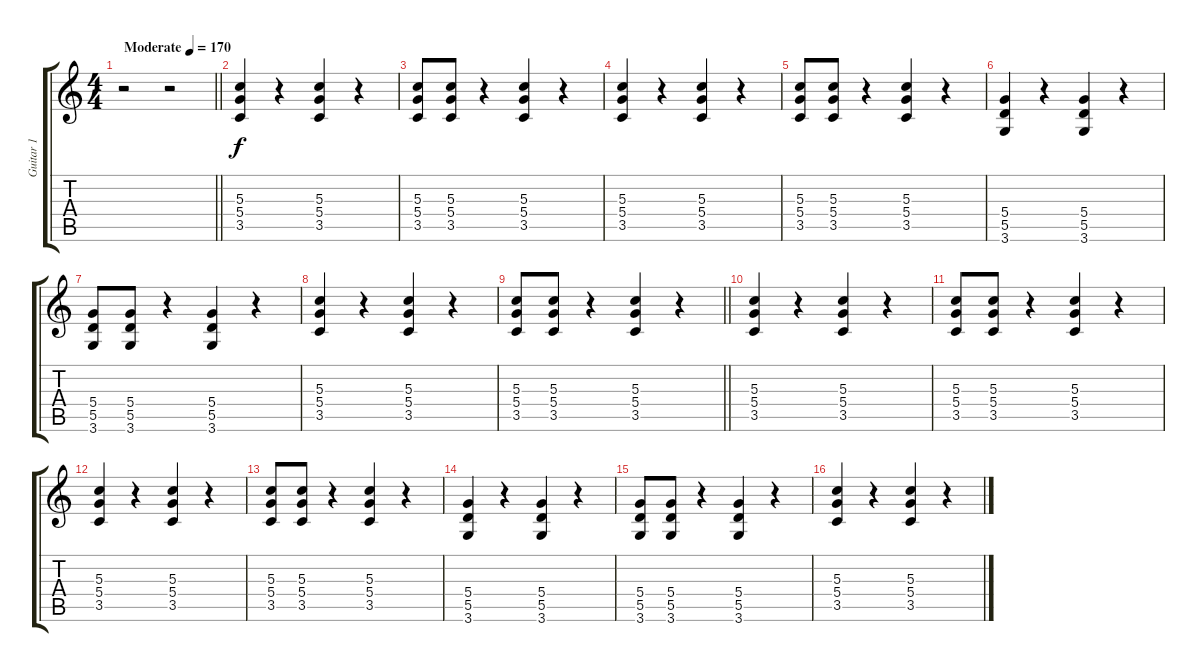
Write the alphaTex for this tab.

\track ("Guitar 1" "Guitar 1") {instrument overdrivenguitar}
\staff {score tabs}
\tuning (E4 B3 G3 D3 A2 E2) {hide}
\ts (4 4)
\tempo (170 "Moderate")
\clef g2
\barLineRight lightlight
\ks c
r.2{dy f instrument overdrivenguitar} r.2 |
(5.3 5.4 3.5).4 r.4 (5.3 5.4 3.5).4 r.4 |
(5.3 5.4 3.5).8 (5.3 5.4 3.5).8 r.4 (5.3 5.4 3.5).4 r.4 |
(5.3 5.4 3.5).4 r.4 (5.3 5.4 3.5).4 r.4 |
(5.3 5.4 3.5).8 (5.3 5.4 3.5).8 r.4 (5.3 5.4 3.5).4 r.4 |
(5.4 5.5 3.6).4 r.4 (5.4 5.5 3.6).4 r.4 |
(5.4 5.5 3.6).8 (5.4 5.5 3.6).8 r.4 (5.4 5.5 3.6).4 r.4 |
(5.3 5.4 3.5).4 r.4 (5.3 5.4 3.5).4 r.4 |
\barLineRight lightlight
(5.3 5.4 3.5).8 (5.3 5.4 3.5).8 r.4 (5.3 5.4 3.5).4 r.4 |
(5.3 5.4 3.5).4 r.4 (5.3 5.4 3.5).4 r.4 |
(5.3 5.4 3.5).8 (5.3 5.4 3.5).8 r.4 (5.3 5.4 3.5).4 r.4 |
(5.3 5.4 3.5).4 r.4 (5.3 5.4 3.5).4 r.4 |
(5.3 5.4 3.5).8 (5.3 5.4 3.5).8 r.4 (5.3 5.4 3.5).4 r.4 |
(5.4 5.5 3.6).4 r.4 (5.4 5.5 3.6).4 r.4 |
(5.4 5.5 3.6).8 (5.4 5.5 3.6).8 r.4 (5.4 5.5 3.6).4 r.4 |
(5.3 5.4 3.5).4 r.4 (5.3 5.4 3.5).4 r.4
